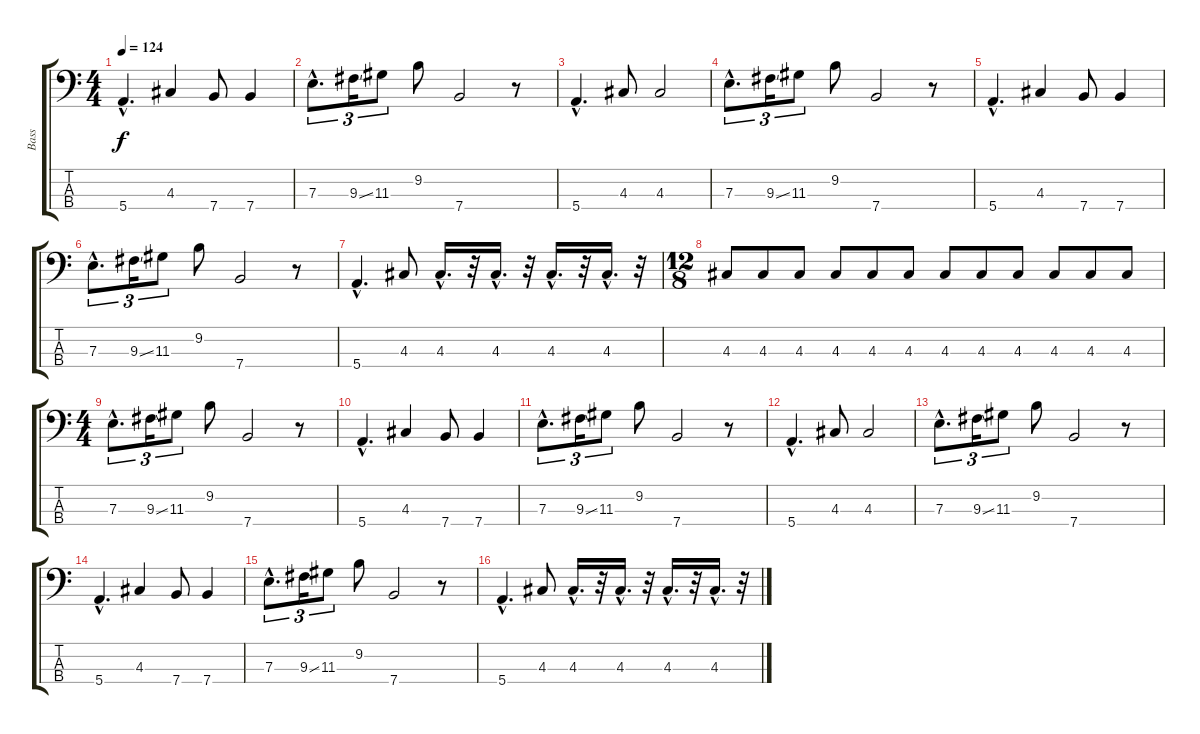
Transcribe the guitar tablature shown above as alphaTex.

\track ("Bass" "Bass") {instrument electricbassfinger}
\staff {score tabs}
\tuning (G2 D2 A1 E1) {hide}
\ts (4 4)
\tempo 124
\clef f4
\ks c
5.4{hac}.4{d dy f} 4.3.4 7.4.8 7.4.4 |
7.3{hac}.8{d tu (3 2)} 9.3{ss}.16{tu (3 2)} 11.3.8{tu (3 2)} 9.2.8 7.4.2 r.8 |
5.4{hac}.4{d} 4.3.8 4.3.2 |
7.3{hac}.8{d tu (3 2)} 9.3{ss}.16{tu (3 2)} 11.3.8{tu (3 2)} 9.2.8 7.4.2 r.8 |
5.4{hac}.4{d} 4.3.4 7.4.8 7.4.4 |
7.3{hac}.8{d tu (3 2)} 9.3{ss}.16{tu (3 2)} 11.3.8{tu (3 2)} 9.2.8 7.4.2 r.8 |
5.4{hac}.4{d} 4.3.8 4.3{hac}.16{d} r.32 4.3{hac}.16{d} r.32 4.3{hac}.16{d} r.32 4.3{hac}.16{d} r.32 |
\ts (12 8)
4.3.8 4.3.8 4.3.8 4.3.8 4.3.8 4.3.8 4.3.8 4.3.8 4.3.8 4.3.8 4.3.8 4.3.8 |
\ts (4 4)
7.3{hac}.8{d tu (3 2)} 9.3{ss}.16{tu (3 2)} 11.3.8{tu (3 2)} 9.2.8 7.4.2 r.8 |
5.4{hac}.4{d} 4.3.4 7.4.8 7.4.4 |
7.3{hac}.8{d tu (3 2)} 9.3{ss}.16{tu (3 2)} 11.3.8{tu (3 2)} 9.2.8 7.4.2 r.8 |
5.4{hac}.4{d} 4.3.8 4.3.2 |
7.3{hac}.8{d tu (3 2)} 9.3{ss}.16{tu (3 2)} 11.3.8{tu (3 2)} 9.2.8 7.4.2 r.8 |
5.4{hac}.4{d} 4.3.4 7.4.8 7.4.4 |
7.3{hac}.8{d tu (3 2)} 9.3{ss}.16{tu (3 2)} 11.3.8{tu (3 2)} 9.2.8 7.4.2 r.8 |
5.4{hac}.4{d} 4.3.8 4.3{hac}.16{d} r.32 4.3{hac}.16{d} r.32 4.3{hac}.16{d} r.32 4.3{hac}.16{d} r.32
